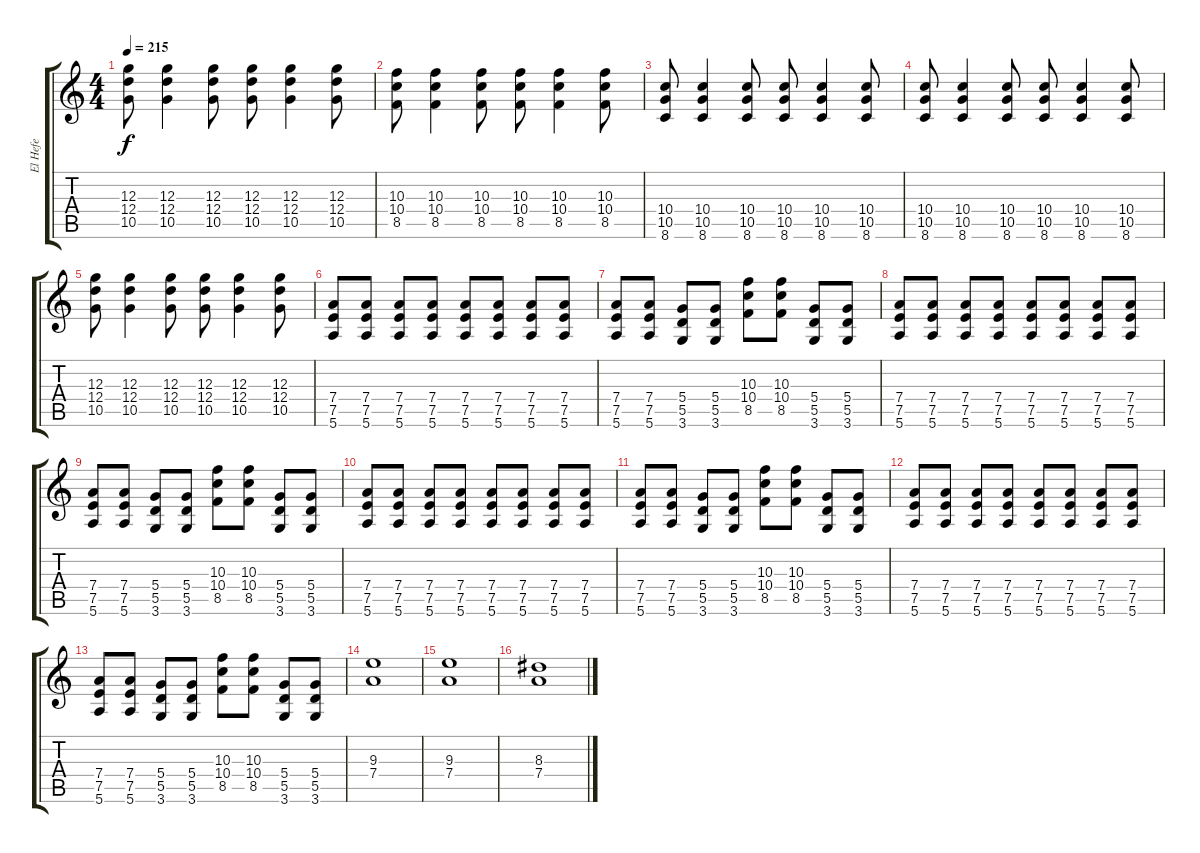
\track ("El Hefe" "El Hefe") {instrument overdrivenguitar}
\staff {score tabs}
\tuning (E4 B3 G3 D3 A2 E2) {hide}
\ts (4 4)
\tempo 215
\clef g2
\ks c
(12.3 12.4 10.5).8{dy f} (12.3 12.4 10.5).4 (12.3 12.4 10.5).8 (12.3 12.4 10.5).8 (12.3 12.4 10.5).4 (12.3 12.4 10.5).8 |
(10.3 10.4 8.5).8 (10.3 10.4 8.5).4 (10.3 10.4 8.5).8 (10.3 10.4 8.5).8 (10.3 10.4 8.5).4 (10.3 10.4 8.5).8 |
(10.4 10.5 8.6).8 (10.4 10.5 8.6).4 (10.4 10.5 8.6).8 (10.4 10.5 8.6).8 (10.4 10.5 8.6).4 (10.4 10.5 8.6).8 |
(10.4 10.5 8.6).8 (10.4 10.5 8.6).4 (10.4 10.5 8.6).8 (10.4 10.5 8.6).8 (10.4 10.5 8.6).4 (10.4 10.5 8.6).8 |
(12.3 12.4 10.5).8 (12.3 12.4 10.5).4 (12.3 12.4 10.5).8 (12.3 12.4 10.5).8 (12.3 12.4 10.5).4 (12.3 12.4 10.5).8 |
(7.4 7.5 5.6).8 (7.4 7.5 5.6).8 (7.4 7.5 5.6).8 (7.4 7.5 5.6).8 (7.4 7.5 5.6).8 (7.4 7.5 5.6).8 (7.4 7.5 5.6).8 (7.4 7.5 5.6).8 |
(7.4 7.5 5.6).8 (7.4 7.5 5.6).8 (5.4 5.5 3.6).8 (5.4 5.5 3.6).8 (10.3 10.4 8.5).8 (10.3 10.4 8.5).8 (5.4 5.5 3.6).8 (5.4 5.5 3.6).8 |
(7.4 7.5 5.6).8 (7.4 7.5 5.6).8 (7.4 7.5 5.6).8 (7.4 7.5 5.6).8 (7.4 7.5 5.6).8 (7.4 7.5 5.6).8 (7.4 7.5 5.6).8 (7.4 7.5 5.6).8 |
(7.4 7.5 5.6).8 (7.4 7.5 5.6).8 (5.4 5.5 3.6).8 (5.4 5.5 3.6).8 (10.3 10.4 8.5).8 (10.3 10.4 8.5).8 (5.4 5.5 3.6).8 (5.4 5.5 3.6).8 |
(7.4 7.5 5.6).8 (7.4 7.5 5.6).8 (7.4 7.5 5.6).8 (7.4 7.5 5.6).8 (7.4 7.5 5.6).8 (7.4 7.5 5.6).8 (7.4 7.5 5.6).8 (7.4 7.5 5.6).8 |
(7.4 7.5 5.6).8 (7.4 7.5 5.6).8 (5.4 5.5 3.6).8 (5.4 5.5 3.6).8 (10.3 10.4 8.5).8 (10.3 10.4 8.5).8 (5.4 5.5 3.6).8 (5.4 5.5 3.6).8 |
(7.4 7.5 5.6).8 (7.4 7.5 5.6).8 (7.4 7.5 5.6).8 (7.4 7.5 5.6).8 (7.4 7.5 5.6).8 (7.4 7.5 5.6).8 (7.4 7.5 5.6).8 (7.4 7.5 5.6).8 |
(7.4 7.5 5.6).8 (7.4 7.5 5.6).8 (5.4 5.5 3.6).8 (5.4 5.5 3.6).8 (10.3 10.4 8.5).8 (10.3 10.4 8.5).8 (5.4 5.5 3.6).8 (5.4 5.5 3.6).8 |
(9.3 7.4).1 |
(9.3 7.4).1 |
(8.3 7.4).1
